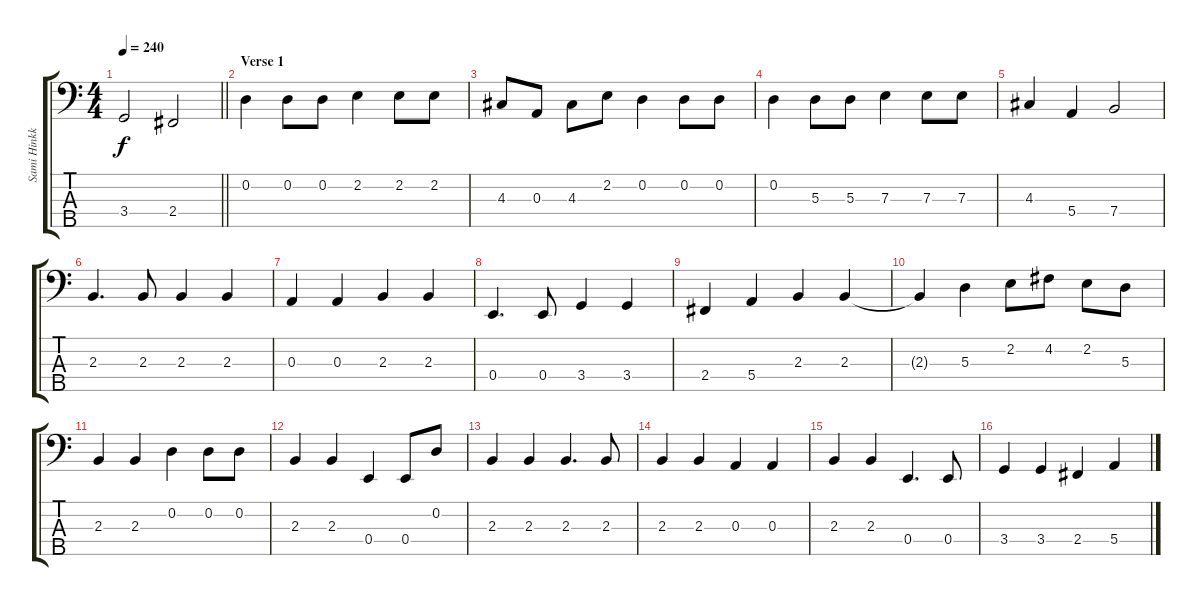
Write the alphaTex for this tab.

\track ("Sami Hinkka" "Sami Hinkk") {instrument electricbassfinger}
\staff {score tabs}
\tuning (G2 D2 A1 E1 B0) {hide}
\ts (4 4)
\tempo 240
\clef f4
\barLineRight lightlight
\ks c
3.4.2{dy f} 2.4.2 |
\section ("" "Verse 1")
0.2.4 0.2.8 0.2.8 2.2.4 2.2.8 2.2.8 |
4.3.8 0.3.8 4.3.8 2.2.8 0.2.4 0.2.8 0.2.8 |
0.2.4 5.3.8 5.3.8 7.3.4 7.3.8 7.3.8 |
4.3.4 5.4.4 7.4.2 |
2.3.4{d} 2.3.8 2.3.4 2.3.4 |
0.3.4 0.3.4 2.3.4 2.3.4 |
0.4.4{d} 0.4.8 3.4.4 3.4.4 |
2.4.4 5.4.4 2.3.4 2.3.4 |
2.3{t}.4 5.3.4 2.2.8 4.2.8 2.2.8 5.3.8 |
2.3.4 2.3.4 0.2.4 0.2.8 0.2.8 |
2.3.4 2.3.4 0.4.4 0.4.8 0.2.8 |
2.3.4 2.3.4 2.3.4{d} 2.3.8 |
2.3.4 2.3.4 0.3.4 0.3.4 |
2.3.4 2.3.4 0.4.4{d} 0.4.8 |
3.4.4 3.4.4 2.4.4 5.4.4
